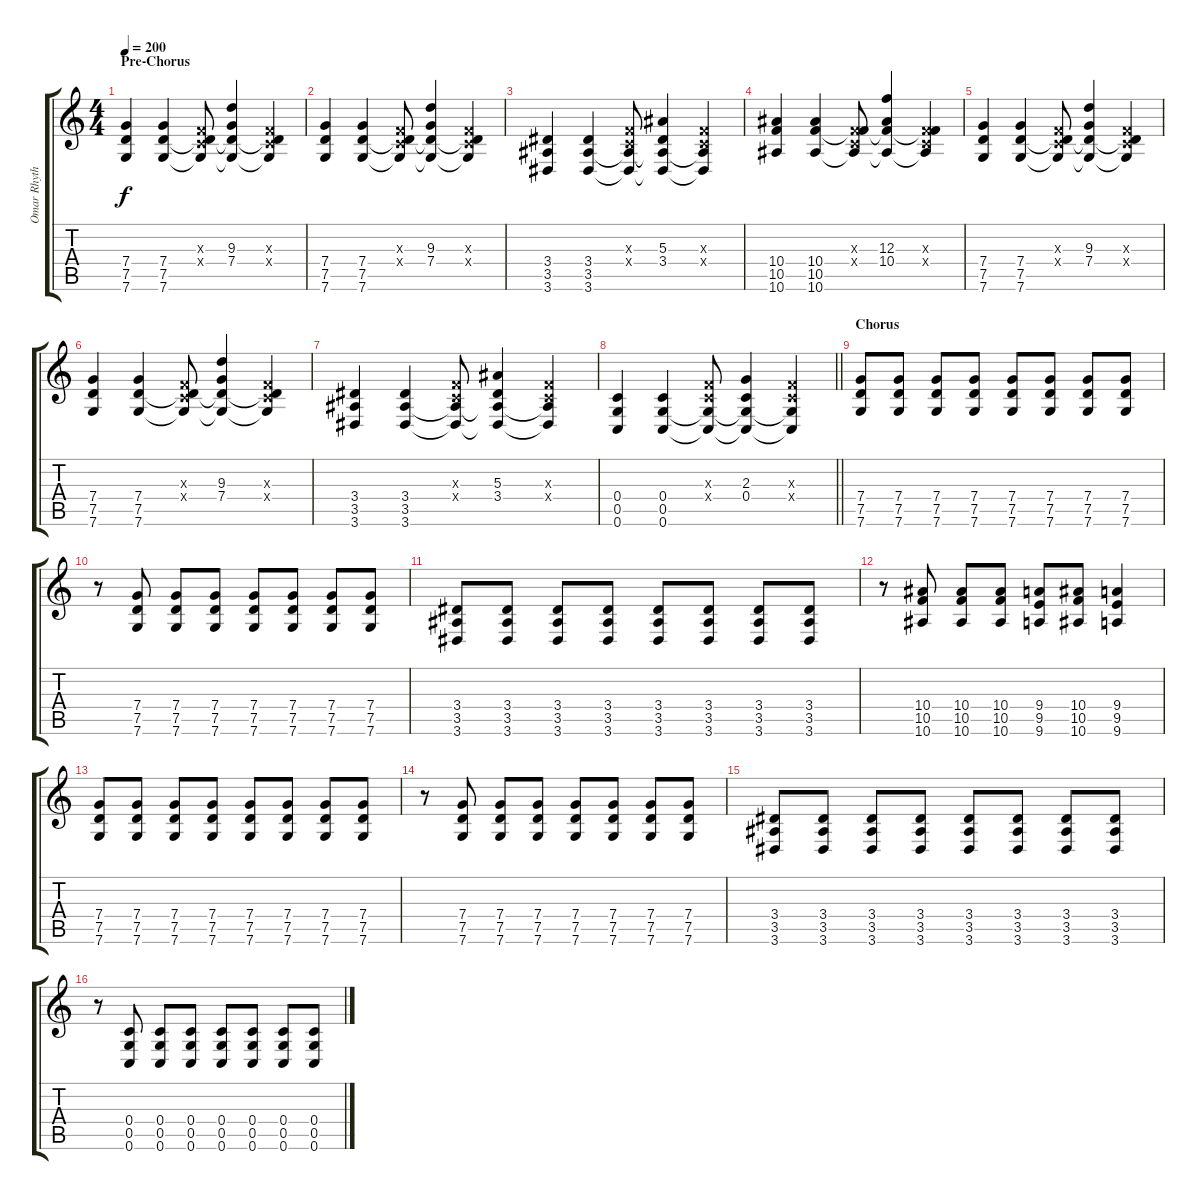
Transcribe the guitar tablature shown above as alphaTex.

\track ("Omar Rhythm " "Omar Rhyth") {instrument distortionguitar}
\staff {score tabs}
\tuning (D4 A3 F3 C3 G2 C2) {hide}
\ts (4 4)
\section ("" "Pre-Chorus")
\tempo 200
\clef g2
\ks c
(7.4 7.5 7.6).4{dy f} (7.4 7.5 7.6).4 (0.3{x} 0.4{x} 7.5{t} 7.6{t}).8 (9.3 7.4 7.5{t} 7.6{t}).4 (0.3{x} 0.4{x} 7.5{t} 7.6{t}).4 |
(7.4 7.5 7.6).4 (7.4 7.5 7.6).4 (0.3{x} 0.4{x} 7.5{t} 7.6{t}).8 (9.3 7.4 7.5{t} 7.6{t}).4 (0.3{x} 0.4{x} 7.5{t} 7.6{t}).4 |
(3.4 3.5 3.6).4 (3.4 3.5 3.6).4 (0.3{x} 0.4{x} 3.5{t} 3.6{t}).8 (5.3 3.4 3.5{t} 3.6{t}).4 (0.3{x} 0.4{x} 3.5{t} 3.6{t}).4 |
(10.4 10.5 10.6).4 (10.4 10.5 10.6).4 (0.3{x} 0.4{x} 10.5{t} 10.6{t}).8 (12.3 10.4 10.5{t} 10.6{t}).4 (0.3{x} 0.4{x} 10.5{t} 10.6{t}).4 |
(7.4 7.5 7.6).4 (7.4 7.5 7.6).4 (0.3{x} 0.4{x} 7.5{t} 7.6{t}).8 (9.3 7.4 7.5{t} 7.6{t}).4 (0.3{x} 0.4{x} 7.5{t} 7.6{t}).4 |
(7.4 7.5 7.6).4 (7.4 7.5 7.6).4 (0.3{x} 0.4{x} 7.5{t} 7.6{t}).8 (9.3 7.4 7.5{t} 7.6{t}).4 (0.3{x} 0.4{x} 7.5{t} 7.6{t}).4 |
(3.4 3.5 3.6).4 (3.4 3.5 3.6).4 (0.3{x} 0.4{x} 3.5{t} 3.6{t}).8 (5.3 3.4 3.5{t} 3.6{t}).4 (0.3{x} 0.4{x} 3.5{t} 3.6{t}).4 |
\barLineRight lightlight
(0.4 0.5 0.6).4 (0.4 0.5 0.6).4 (0.3{x} 0.4{x} 0.5{t} 0.6{t}).8 (2.3 0.4 0.5{t} 0.6{t}).4 (0.3{x} 0.4{x} 0.5{t} 0.6{t}).4 |
\section ("" "Chorus")
(7.4 7.5 7.6).8 (7.4 7.5 7.6).8 (7.4 7.5 7.6).8 (7.4 7.5 7.6).8 (7.4 7.5 7.6).8 (7.4 7.5 7.6).8 (7.4 7.5 7.6).8 (7.4 7.5 7.6).8 |
r.8 (7.4 7.5 7.6).8 (7.4 7.5 7.6).8 (7.4 7.5 7.6).8 (7.4 7.5 7.6).8 (7.4 7.5 7.6).8 (7.4 7.5 7.6).8 (7.4 7.5 7.6).8 |
(3.4 3.5 3.6).8 (3.4 3.5 3.6).8 (3.4 3.5 3.6).8 (3.4 3.5 3.6).8 (3.4 3.5 3.6).8 (3.4 3.5 3.6).8 (3.4 3.5 3.6).8 (3.4 3.5 3.6).8 |
r.8 (10.4 10.5 10.6).8 (10.4 10.5 10.6).8 (10.4 10.5 10.6).8 (9.4 9.5 9.6).8 (10.4 10.5 10.6).8 (9.4 9.5 9.6).4 |
(7.4 7.5 7.6).8 (7.4 7.5 7.6).8 (7.4 7.5 7.6).8 (7.4 7.5 7.6).8 (7.4 7.5 7.6).8 (7.4 7.5 7.6).8 (7.4 7.5 7.6).8 (7.4 7.5 7.6).8 |
r.8 (7.4 7.5 7.6).8 (7.4 7.5 7.6).8 (7.4 7.5 7.6).8 (7.4 7.5 7.6).8 (7.4 7.5 7.6).8 (7.4 7.5 7.6).8 (7.4 7.5 7.6).8 |
(3.4 3.5 3.6).8 (3.4 3.5 3.6).8 (3.4 3.5 3.6).8 (3.4 3.5 3.6).8 (3.4 3.5 3.6).8 (3.4 3.5 3.6).8 (3.4 3.5 3.6).8 (3.4 3.5 3.6).8 |
r.8 (0.4 0.5 0.6).8 (0.4 0.5 0.6).8 (0.4 0.5 0.6).8 (0.4 0.5 0.6).8 (0.4 0.5 0.6).8 (0.4 0.5 0.6).8 (0.4 0.5 0.6).8
